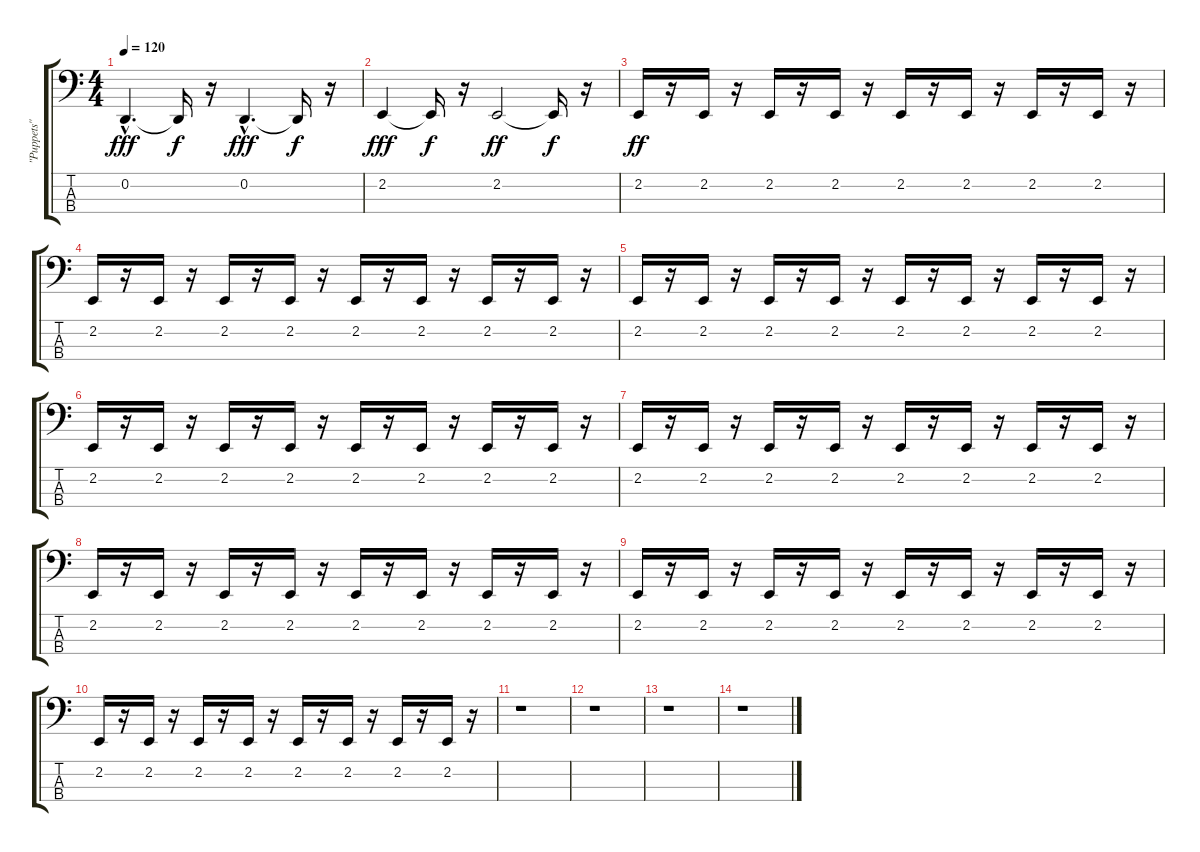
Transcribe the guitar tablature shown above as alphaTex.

\track ("\"Puppets\"  by:" "\"Puppets\" ") {instrument lead8bassandlead}
\staff {score tabs}
\tuning (G2 D2 A1 E1) {hide}
\ts (4 4)
\tempo 120
\clef f4
\ks c
0.2{hac}.4{d dy fff} 0.2{t}.16{dy f} r.16 0.2{hac}.4{d dy fff} 0.2{t}.16{dy f} r.16 |
2.2.4{dy fff} 2.2{t}.16{dy f} r.16 2.2.2{dy ff} 2.2{t}.16{dy f} r.16 |
2.2.16{dy ff} r.16 2.2.16 r.16 2.2.16 r.16 2.2.16 r.16 2.2.16 r.16 2.2.16 r.16 2.2.16 r.16 2.2.16 r.16 |
2.2.16 r.16 2.2.16 r.16 2.2.16 r.16 2.2.16 r.16 2.2.16 r.16 2.2.16 r.16 2.2.16 r.16 2.2.16 r.16 |
2.2.16 r.16 2.2.16 r.16 2.2.16 r.16 2.2.16 r.16 2.2.16 r.16 2.2.16 r.16 2.2.16 r.16 2.2.16 r.16 |
2.2.16 r.16 2.2.16 r.16 2.2.16 r.16 2.2.16 r.16 2.2.16 r.16 2.2.16 r.16 2.2.16 r.16 2.2.16 r.16 |
2.2.16 r.16 2.2.16 r.16 2.2.16 r.16 2.2.16 r.16 2.2.16 r.16 2.2.16 r.16 2.2.16 r.16 2.2.16 r.16 |
2.2.16 r.16 2.2.16 r.16 2.2.16 r.16 2.2.16 r.16 2.2.16 r.16 2.2.16 r.16 2.2.16 r.16 2.2.16 r.16 |
2.2.16 r.16 2.2.16 r.16 2.2.16 r.16 2.2.16 r.16 2.2.16 r.16 2.2.16 r.16 2.2.16 r.16 2.2.16 r.16 |
2.2.16 r.16 2.2.16 r.16 2.2.16 r.16 2.2.16 r.16 2.2.16 r.16 2.2.16 r.16 2.2.16 r.16 2.2.16 r.16 |
r.1 |
r.1 |
r.1 |
r.1
